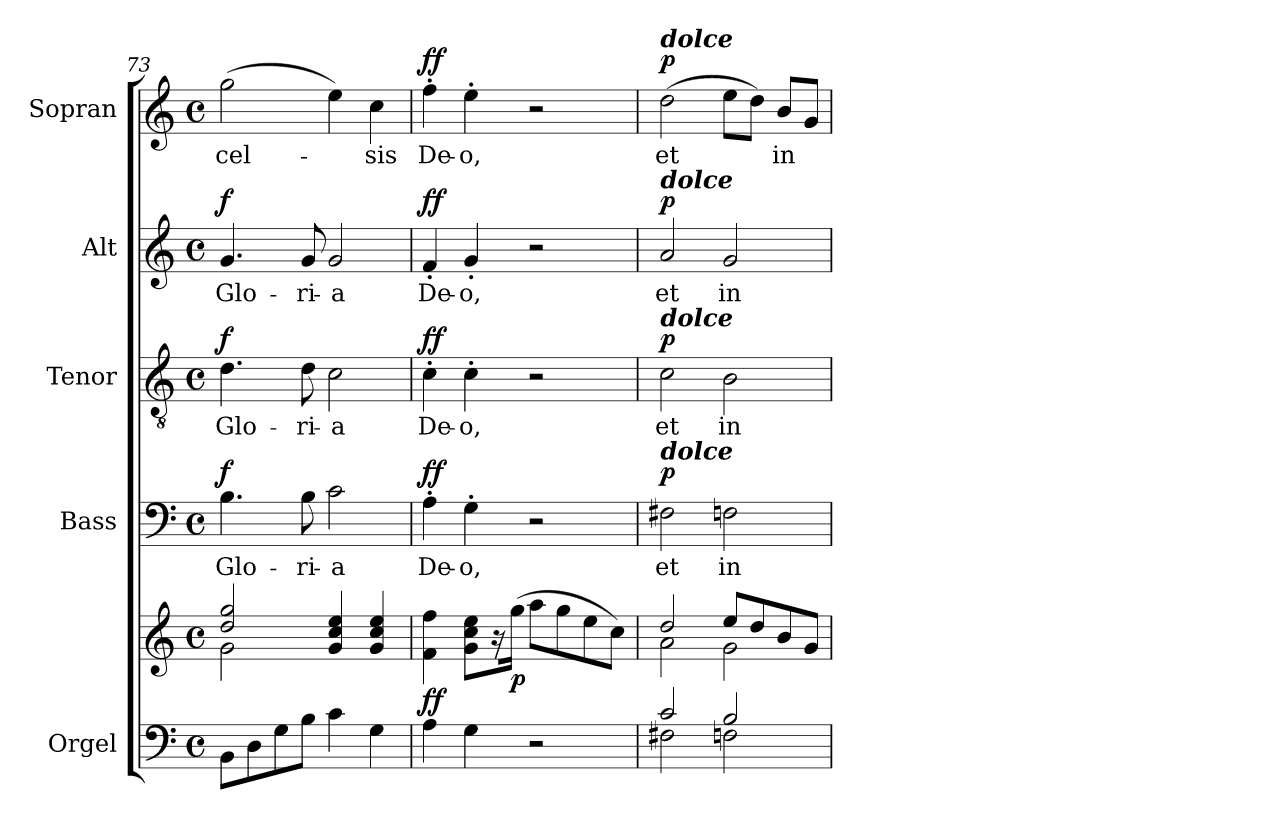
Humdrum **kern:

**kern	**kern	**dynam	**kern	**text	**dynam	**kern	**text	**dynam	**kern	**text	**dynam	**kern	**text	**dynam
*part5	*part5	*part5	*part4	*part4	*part4	*part3	*part3	*part3	*part2	*part2	*part2	*part1	*part1	*part1
*staff6	*staff5	*staff5/6	*staff4	*staff4	*staff4	*staff3	*staff3	*staff3	*staff2	*staff2	*staff2	*staff1	*staff1	*staff1
*I"Orgel	*	*	*I"Bass	*	*	*I"Tenor	*	*	*I"Alt	*	*	*I"Sopran	*	*
*I'Org.	*	*	*I'B.	*	*	*I'T.	*	*	*I'A.	*	*	*I'S.	*	*
*clefF4	*clefG2	*	*clefF4	*	*	*clefGv2	*	*	*clefG2	*	*	*clefG2	*	*
*k[]	*k[]	*	*k[]	*	*	*k[]	*	*	*k[]	*	*	*k[]	*	*
*C:	*C:	*	*C:	*	*	*C:	*	*	*C:	*	*	*C:	*	*
*M4/4	*M4/4	*	*M4/4	*	*	*M4/4	*	*	*M4/4	*	*	*M4/4	*	*
*met(c)	*met(c)	*	*met(c)	*	*	*met(c)	*	*	*met(c)	*	*	*met(c)	*	*
=73	=73	=73	=73	=73	=73	=73	=73	=73	=73	=73	=73	=73	=73	=73
*	*^	*	*	*	*	*	*	*	*	*	*	*	*	*
!	!	!	!	!	!LO:LY:b	!LO:DY:a	!	!LO:LY:b	!LO:DY:a	!	!LO:LY:b	!LO:DY:a	!	!LO:LY:b	!
8BB\L	2dd/ 2gg/	2g\	.	4.B\	Glo-	f	4.d\	Glo-	f	4.g/	Glo-	f	(>2gg\	-cel-	.
8D\	.	.	.	.	.	.	.	.	.	.	.	.	.	.	.
8G\	.	.	.	.	.	.	.	.	.	.	.	.	.	.	.
!	!	!	!	!	!LO:LY:b	!	!	!LO:LY:b	!	!	!LO:LY:b	!	!	!	!
8B\J	.	.	.	8B\	-ri-	.	8d\	-ri-	.	8g/	-ri-	.	.	.	.
!	!	!	!	!	!LO:LY:b	!	!	!LO:LY:b	!	!	!LO:LY:b	!	!	!	!
4c\	4g/ 4cc/ 4ee/	2ryy	.	2c\	-a	.	2c\	-a	.	2g/	-a	.	4ee\)	.	.
!	!	!	!	!	!	!	!	!	!	!	!	!	!	!LO:LY:b	!
4G\	4g/ 4cc/ 4ee/	.	.	.	.	.	.	.	.	.	.	.	4cc\	-sis	.
*	*v	*v	*	*	*	*	*	*	*	*	*	*	*	*	*
=74	=74	=74	=74	=74	=74	=74	=74	=74	=74	=74	=74	=74	=74	=74
!	!	!LO:DY:b	!	!LO:LY:b	!LO:DY:a	!	!LO:LY:b	!LO:DY:a	!	!LO:LY:b	!LO:DY:a	!	!LO:LY:b	!LO:DY:a
4A\	4f\ 4ff\	ff	4A'>\	De-	ff	4c'>\	De-	ff	4f'</	De-	ff	4ff'>\	De-	ff
!	!	!	!	!LO:LY:b	!	!	!LO:LY:b	!	!	!LO:LY:b	!	!	!LO:LY:b	!
4G\	8g\ 8cc\ 8ee\L	.	4G'>\	-o,	.	4c'>\	-o,	.	4g'</	-o,	.	4ee'>\	-o,	.
.	16r	.	.	.	.	.	.	.	.	.	.	.	.	.
!	!	!LO:DY:b	!	!	!	!	!	!	!	!	!	!	!	!
.	(>16gg\Jk	p	.	.	.	.	.	.	.	.	.	.	.	.
2r	8aa\L	.	2r	.	.	2r	.	.	2r	.	.	2r	.	.
.	8gg\	.	.	.	.	.	.	.	.	.	.	.	.	.
.	8ee\	.	.	.	.	.	.	.	.	.	.	.	.	.
.	8cc\J)	.	.	.	.	.	.	.	.	.	.	.	.	.
=75	=75	=75	=75	=75	=75	=75	=75	=75	=75	=75	=75	=75	=75	=75
*^	*^	*	*	*	*	*	*	*	*	*	*	*	*	*
!	!	!	!	!	!	!	!	!	!	!	!	!	!	!LO:TX:a:Bi:t=dolce	!	!
!	!	!	!	!	!	!	!	!	!	!	!LO:TX:a:Bi:t=dolce	!	!	!	!	!
!	!	!	!	!	!	!	!	!LO:TX:a:Bi:t=dolce	!	!	!	!	!	!	!	!
!	!	!	!	!	!LO:TX:a:Bi:t=dolce	!	!	!	!	!	!	!	!	!	!	!
!	!	!	!	!	!	!LO:LY:b	!LO:DY:a	!	!LO:LY:b	!LO:DY:a	!	!LO:LY:b	!LO:DY:a	!	!LO:LY:b	!LO:DY:a
2c/	2F#X\	2dd/	2a\	.	2F#X\	et	p	2c\	et	p	2a/	et	p	(>2dd\	et	p
!	!	!	!	!	!	!LO:LY:b	!	!	!LO:LY:b	!	!	!LO:LY:b	!	!	!	!
2B/	2Fn\	8ee/L	2g\	.	2Fn\	in	.	2B\	in	.	2g/	in	.	8ee\L	.	.
.	.	8dd/	.	.	.	.	.	.	.	.	.	.	.	8dd\J)	.	.
!	!	!	!	!	!	!	!	!	!	!	!	!	!	!	!LO:LY:b	!
.	.	8b/	.	.	.	.	.	.	.	.	.	.	.	8b/L	in	.
.	.	8g/J	.	.	.	.	.	.	.	.	.	.	.	8g/J	.	.
*v	*v	*	*	*	*	*	*	*	*	*	*	*	*	*	*	*
*	*v	*v	*	*	*	*	*	*	*	*	*	*	*	*	*
=	=	=	=	=	=	=	=	=	=	=	=	=	=	=
*-	*-	*-	*-	*-	*-	*-	*-	*-	*-	*-	*-	*-	*-	*-
